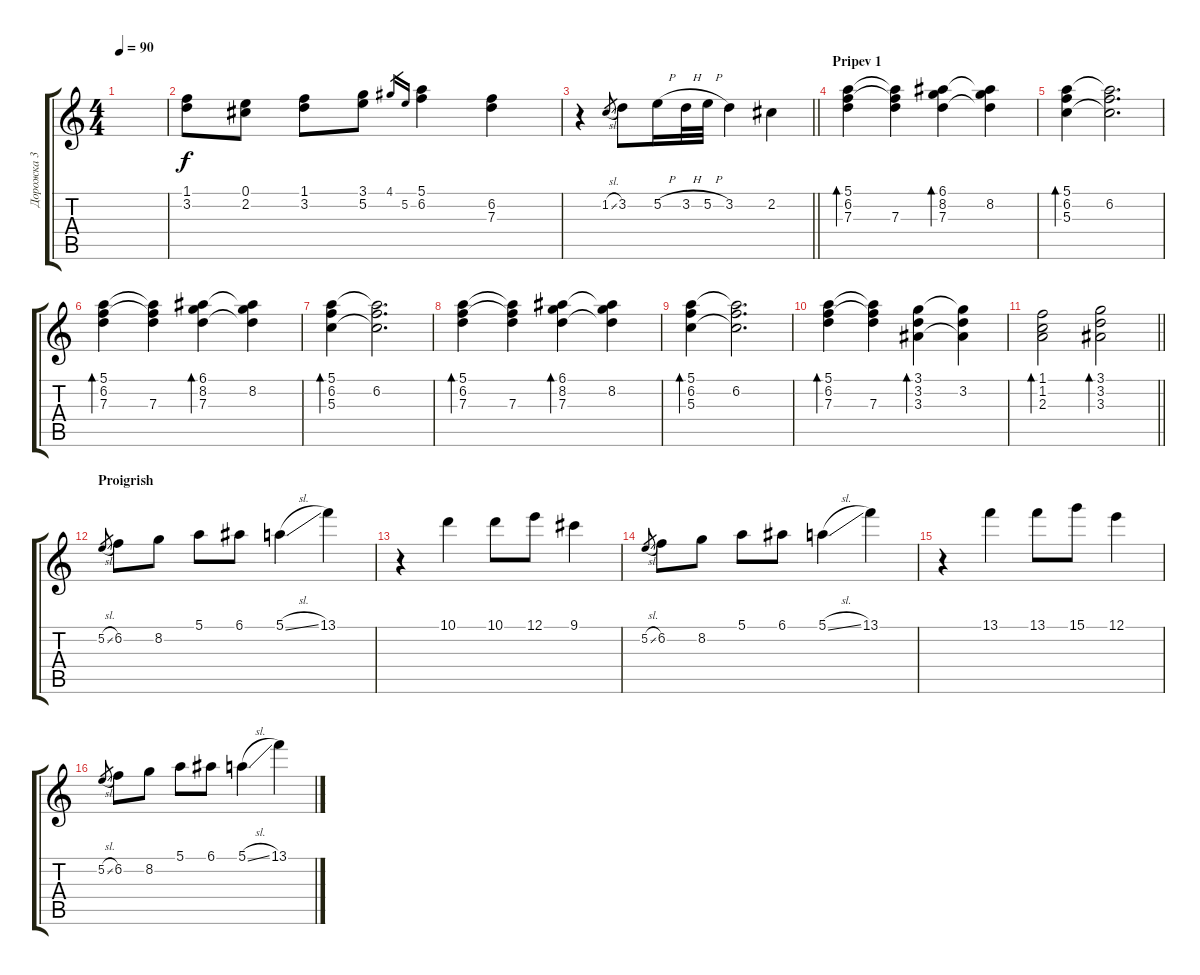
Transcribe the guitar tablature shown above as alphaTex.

\track ("Дорожка 3" "Дорожка 3") {instrument acousticguitarsteel}
\staff {score tabs}
\tuning (E4 B3 G3 D3 A2 E2) {hide}
\ts (4 4)
\tempo 90
\clef g2
\ks c
|
(1.1 3.2).8 (0.1 2.2).8 (1.1 3.2).8 (3.1 5.2).8 4.1.16{gr} 5.2.16{gr} (5.1 6.2).4 (6.2 7.3).4 |
\barLineRight lightlight
r.4 1.2{sl}.8{gr} 3.2.8 5.2{h}.16 3.2{h}.32 5.2{h}.32 3.2.4 2.2.4 |
\section ("" "Pripev 1")
(5.1 6.2 7.3).4{bd 60} (5.1{t} 6.2{t} 7.3).4 (6.1 8.2 7.3).4{bd 60} (6.1{t} 8.2 7.3{t}).4 |
(5.1 6.2 5.3).4{bd 60} (5.1{t} 6.2 5.3{t}).2{d} |
(5.1 6.2 7.3).4{bd 60} (5.1{t} 6.2{t} 7.3).4 (6.1 8.2 7.3).4{bd 60} (6.1{t} 8.2 7.3{t}).4 |
(5.1 6.2 5.3).4{bd 60} (5.1{t} 6.2 5.3{t}).2{d} |
(5.1 6.2 7.3).4{bd 60} (5.1{t} 6.2{t} 7.3).4 (6.1 8.2 7.3).4{bd 60} (6.1{t} 8.2 7.3{t}).4 |
(5.1 6.2 5.3).4{bd 60} (5.1{t} 6.2 5.3{t}).2{d} |
(5.1 6.2 7.3).4{bd 60} (5.1{t} 6.2{t} 7.3).4 (3.1 3.2 3.3).4{bd 60} (3.1{t} 3.2 3.3{t}).4 |
\barLineRight lightlight
(1.1 1.2 2.3).2{bd 60} (3.1 3.2 3.3).2{bd 60} |
\section ("" "Proigrish")
5.2{sl}.8{gr} 6.2.8 8.2.8 5.1.8 6.1.8 5.1{sl}.4 13.1.4 |
r.4 10.1.4 10.1.8 12.1.8 9.1.4 |
5.2{sl}.8{gr} 6.2.8 8.2.8 5.1.8 6.1.8 5.1{sl}.4 13.1.4 |
r.4 13.1.4 13.1.8 15.1.8 12.1.4 |
5.2{sl}.8{gr} 6.2.8 8.2.8 5.1.8 6.1.8 5.1{sl}.4 13.1.4
